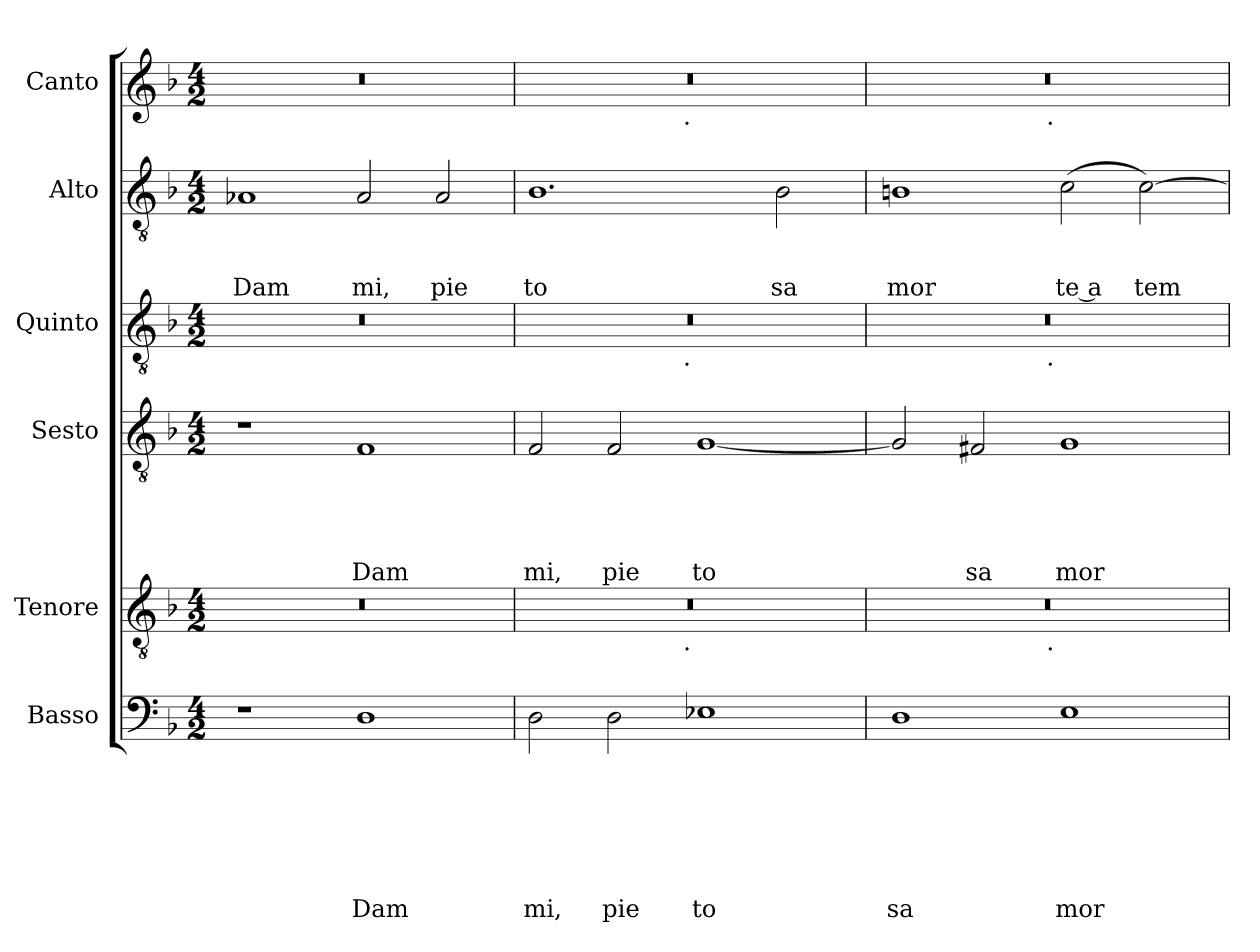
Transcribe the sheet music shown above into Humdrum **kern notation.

**kern	**text	**text	**text	**text	**text	**text	**text	**kern	**kern	**text	**text	**text	**text	**text	**kern	**kern	**text	**text	**text	**kern
*part6	*part6	*part6	*part6	*part6	*part6	*part6	*part6	*part5	*part4	*part4	*part4	*part4	*part4	*part4	*part3	*part2	*part2	*part2	*part2	*part1
*staff6	*staff6	*staff6	*staff6	*staff6	*staff6	*staff6	*staff6	*staff5	*staff4	*staff4	*staff4	*staff4	*staff4	*staff4	*staff3	*staff2	*staff2	*staff2	*staff2	*staff1
*I"Basso	*	*	*	*	*	*	*	*I"Tenore	*I"Sesto	*	*	*	*	*	*I"Quinto	*I"Alto	*	*	*	*I"Canto
*clefF4	*	*	*	*	*	*	*	*clefGv2	*clefGv2	*	*	*	*	*	*clefGv2	*clefGv2	*	*	*	*clefG2
*k[b-]	*	*	*	*	*	*	*	*k[b-]	*k[b-]	*	*	*	*	*	*k[b-]	*k[b-]	*	*	*	*k[b-]
*F:	*	*	*	*	*	*	*	*F:	*F:	*	*	*	*	*	*F:	*F:	*	*	*	*F:
*M4/2	*	*	*	*	*	*	*	*M4/2	*M4/2	*	*	*	*	*	*M4/2	*M4/2	*	*	*	*M4/2
=1	=1	=1	=1	=1	=1	=1	=1	=1	=1	=1	=1	=1	=1	=1	=1	=1	=1	=1	=1	=1
!	!	!	!	!	!	!	!	!	!	!	!	!	!	!	!	!	!	!	!LO:LY:b	!
1r	.	.	.	.	.	.	.	0r	1r	.	.	.	.	.	0r	1A-X	.	.	Dam	0r
!	!	!	!	!	!	!	!LO:LY:b	!	!	!	!	!	!	!LO:LY:b	!	!	!	!	!LO:LY:b	!
1D	.	.	.	.	.	.	Dam	.	1F	.	.	.	.	Dam	.	2A-/	.	.	mi,	.
!	!	!	!	!	!	!	!	!	!	!	!	!	!	!	!	!	!	!	!LO:LY:b	!
.	.	.	.	.	.	.	.	.	.	.	.	.	.	.	.	2A-/	.	.	pie	.
=2	=2	=2	=2	=2	=2	=2	=2	=2	=2	=2	=2	=2	=2	=2	=2	=2	=2	=2	=2	=2
!	!	!	!	!	!	!	!LO:LY:b	!	!	!	!	!	!	!LO:LY:b	!	!	!	!	!LO:LY:b	!
*	*	*	*	*	*	*	*	*^	*	*	*	*	*	*	*^	*	*	*	*	*^
2D\	.	.	.	.	.	.	mi,	0r	2ryy	2F/	.	.	.	.	mi,	0r	2ryy	1.B-	.	.	to	0r	2ryy
!	!	!	!	!	!	!	!LO:LY:b	!	!	!	!	!	!	!	!LO:LY:b	!	!	!	!	!	!	!	!
2D\	.	.	.	.	.	.	pie	.	4...ryy	2F/	.	.	.	.	pie	.	4...ryy	.	.	.	.	.	4...ryy
!	!	!	!	!	!	!	!	!	!	!	!	!	!	!	!	!	!	!	!	!	!	!	!LO:TX:b:t=.
!	!	!	!	!	!	!	!	!	!	!	!	!	!	!	!	!	!LO:TX:b:t=.	!	!	!	!	!	!
!	!	!	!	!	!	!	!	!	!LO:TX:b:t=.	!	!	!	!	!	!	!	!	!	!	!	!	!	!
.	.	.	.	.	.	.	.	.	1ryy	.	.	.	.	.	.	.	1ryy	.	.	.	.	.	1ryy
!	!	!	!	!	!	!	!LO:LY:b	!	!	!	!	!	!	!	!LO:LY:b	!	!	!	!	!	!	!	!
1E-X	.	.	.	.	.	.	to	.	.	[<1G	.	.	.	.	to	.	.	.	.	.	.	.	.
!	!	!	!	!	!	!	!	!	!	!	!	!	!	!	!	!	!	!	!	!	!LO:LY:b	!	!
.	.	.	.	.	.	.	.	.	.	.	.	.	.	.	.	.	.	2B-\	.	.	sa	.	.
.	.	.	.	.	.	.	.	.	32ryy	.	.	.	.	.	.	.	32ryy	.	.	.	.	.	32ryy
=3	=3	=3	=3	=3	=3	=3	=3	=3	=3	=3	=3	=3	=3	=3	=3	=3	=3	=3	=3	=3	=3	=3	=3
!	!	!	!	!	!	!	!LO:LY:b	!	!	!	!	!	!	!	!	!	!	!	!	!	!LO:LY:b	!	!
1D	.	.	.	.	.	.	sa	0r	2ryy	2G/]	.	.	.	.	.	0r	2ryy	1Bn	.	.	mor	0r	2ryy
!	!	!	!	!	!	!	!	!	!	!	!	!	!	!	!LO:LY:b	!	!	!	!	!	!	!	!
.	.	.	.	.	.	.	.	.	4...ryy	2F#X/	.	.	.	.	sa	.	4...ryy	.	.	.	.	.	4...ryy
!	!	!	!	!	!	!	!	!	!	!	!	!	!	!	!	!	!	!	!	!	!	!	!LO:TX:b:t=.
!	!	!	!	!	!	!	!	!	!	!	!	!	!	!	!	!	!LO:TX:b:t=.	!	!	!	!	!	!
!	!	!	!	!	!	!	!	!	!LO:TX:b:t=.	!	!	!	!	!	!	!	!	!	!	!	!	!	!
.	.	.	.	.	.	.	.	.	1ryy	.	.	.	.	.	.	.	1ryy	.	.	.	.	.	1ryy
!	!	!	!	!	!	!	!LO:LY:b	!	!	!	!	!	!	!	!LO:LY:b	!	!	!	!	!	!LO:LY:b:rj	!	!
1E	.	.	.	.	.	.	mor	.	.	1G	.	.	.	.	mor	.	.	(<2c\	.	.	te a	.	.
!	!	!	!	!	!	!	!	!	!	!	!	!	!	!	!	!	!	!	!	!	!LO:LY:b	!	!
.	.	.	.	.	.	.	.	.	.	.	.	.	.	.	.	.	.	[>2c\)	.	.	tem	.	.
.	.	.	.	.	.	.	.	.	32ryy	.	.	.	.	.	.	.	32ryy	.	.	.	.	.	32ryy
*	*	*	*	*	*	*	*	*v	*v	*	*	*	*	*	*	*v	*v	*	*	*	*	*v	*v
=	=	=	=	=	=	=	=	=	=	=	=	=	=	=	=	=	=	=	=	=
*-	*-	*-	*-	*-	*-	*-	*-	*-	*-	*-	*-	*-	*-	*-	*-	*-	*-	*-	*-	*-
